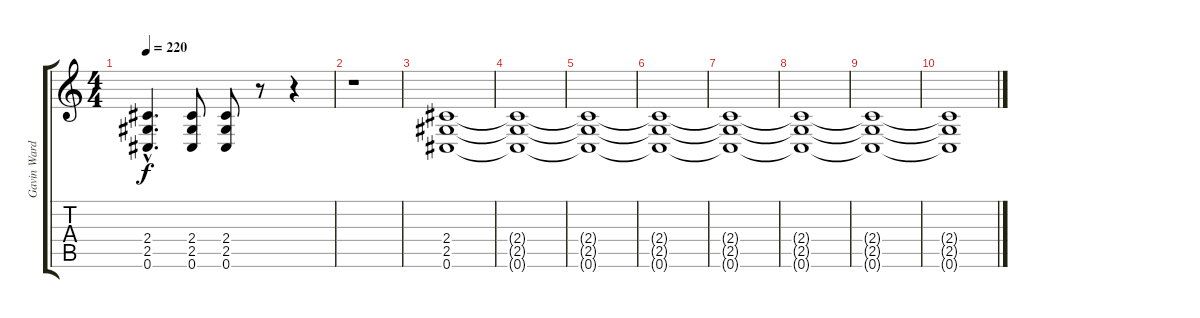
\track ("Gavin Ward" "Gavin Ward") {instrument distortionguitar}
\staff {score tabs}
\tuning (Db4 Ab3 E3 B2 Gb2 Db2) {hide}
\ts (4 4)
\tempo 220
\clef g2
\ks c
(2.4{hac} 2.5{hac} 0.6{hac}).4{d dy f} (2.4 2.5 0.6).8 (2.4 2.5 0.6).8 r.8 r.4 |
r.1 |
(2.4 2.5 0.6).1 |
(2.4{t} 2.5{t} 0.6{t}).1{volume 7} |
(2.4{t} 2.5{t} 0.6{t}).1 |
(2.4{t} 2.5{t} 0.6{t}).1 |
(2.4{t} 2.5{t} 0.6{t}).1{volume 0} |
(2.4{t} 2.5{t} 0.6{t}).1 |
(2.4{t} 2.5{t} 0.6{t}).1 |
(2.4{t} 2.5{t} 0.6{t}).1
